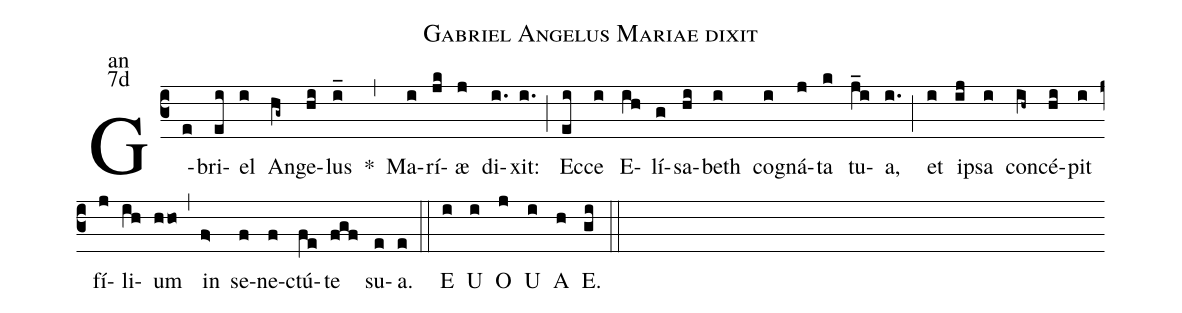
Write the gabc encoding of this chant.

name:Gabriel Angelus Mariae dixit;
office-part:an;
mode:7d;
%%
(c3) G(e)bri(ei)el(i) An(hg~)ge(hi)lus(i_) <sp>*</sp>(,)
Ma(i)rí(jk)æ(j) di(i.)xit:(i.) (;)
Ec(ei)ce(i) E(ih)lí(g)sa(hi)beth(i) co(i)gná(j)ta(k) tu(j_i)a,(i.) (;)
et(i) i(ij)psa(i) con(ih~)cé(hi)pit(i) fí(j)li(ih)um(hho) (,) in(f>) se(f)ne(f)ctú(fe)te(fgf) su(e)a.(e) (::)
<eu>  E(i) U(i) O(j) U(i) A(h) E.(gi) </eu> (::)
